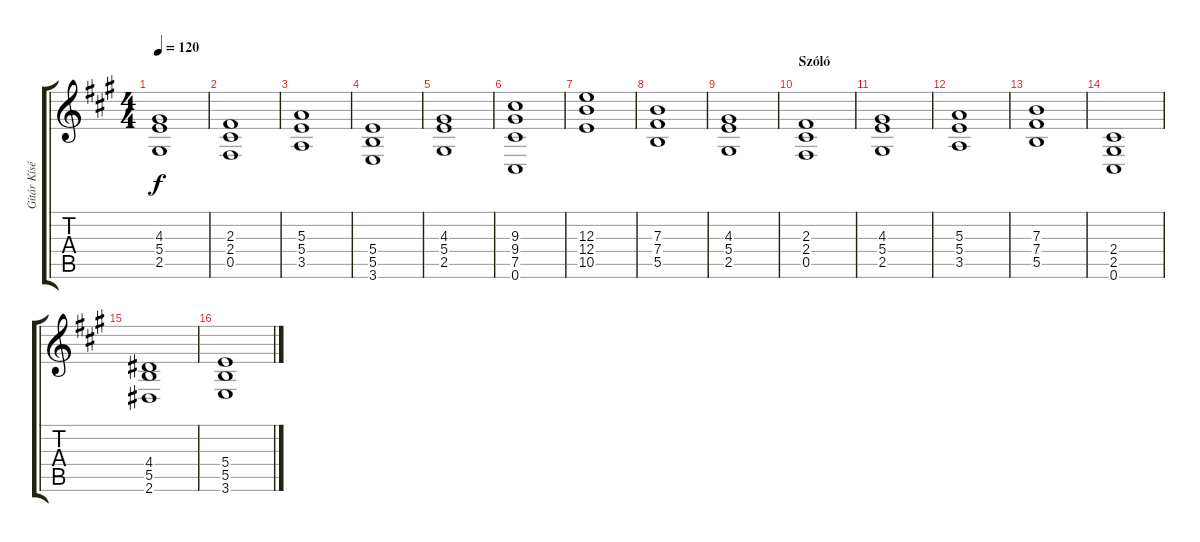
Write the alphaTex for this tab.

\track ("Gitár Kíséret 1" "Gitár Kísé") {instrument distortionguitar}
\staff {score tabs}
\tuning (Db4 Ab3 E3 B2 Gb2 Db2) {hide}
\ts (4 4)
\tempo 120
\clef g2
\ks a
(4.3 5.4 2.5).1{dy f} |
(2.3 2.4 0.5).1 |
(5.3 5.4 3.5).1 |
(5.4 5.5 3.6).1 |
(4.3 5.4 2.5).1 |
(9.3 9.4 7.5 0.6).1 |
(12.3 12.4 10.5).1 |
(7.3 7.4 5.5).1 |
(4.3 5.4 2.5).1 |
\section ("" "Szóló")
(2.3 2.4 0.5).1 |
(4.3 5.4 2.5).1 |
(5.3 5.4 3.5).1 |
(7.3 7.4 5.5).1 |
(2.4 2.5 0.6).1 |
(4.4 5.5 2.6).1 |
(5.4 5.5 3.6).1
